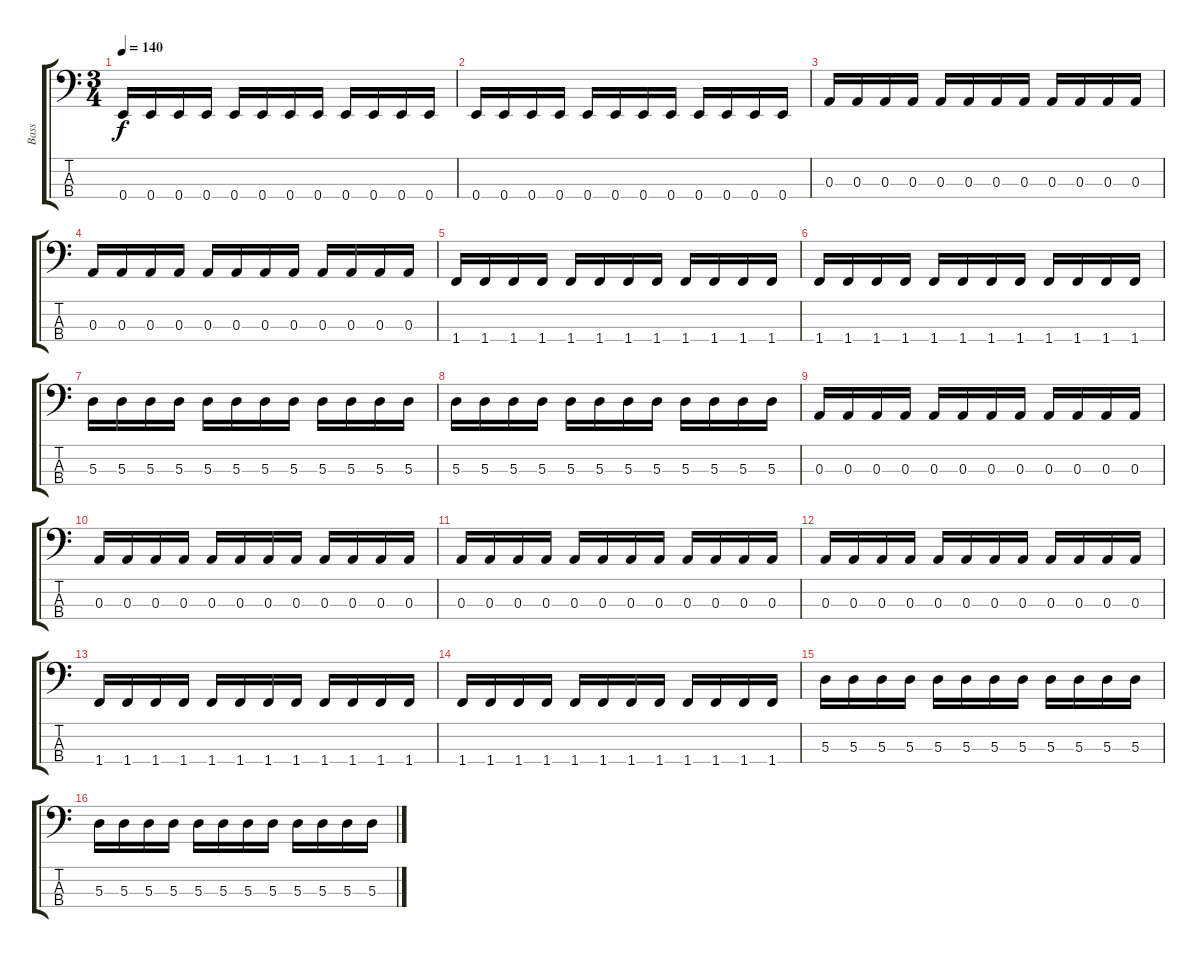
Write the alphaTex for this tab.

\track ("Bass" "Bass") {instrument electricbassfinger}
\staff {score tabs}
\tuning (G2 D2 A1 E1) {hide}
\ts (3 4)
\tempo 140
\clef f4
\ks c
0.4.16{dy f} 0.4.16 0.4.16 0.4.16 0.4.16 0.4.16 0.4.16 0.4.16 0.4.16 0.4.16 0.4.16 0.4.16 |
0.4.16 0.4.16 0.4.16 0.4.16 0.4.16 0.4.16 0.4.16 0.4.16 0.4.16 0.4.16 0.4.16 0.4.16 |
0.3.16 0.3.16 0.3.16 0.3.16 0.3.16 0.3.16 0.3.16 0.3.16 0.3.16 0.3.16 0.3.16 0.3.16 |
0.3.16 0.3.16 0.3.16 0.3.16 0.3.16 0.3.16 0.3.16 0.3.16 0.3.16 0.3.16 0.3.16 0.3.16 |
1.4.16 1.4.16 1.4.16 1.4.16 1.4.16 1.4.16 1.4.16 1.4.16 1.4.16 1.4.16 1.4.16 1.4.16 |
1.4.16 1.4.16 1.4.16 1.4.16 1.4.16 1.4.16 1.4.16 1.4.16 1.4.16 1.4.16 1.4.16 1.4.16 |
5.3.16 5.3.16 5.3.16 5.3.16 5.3.16 5.3.16 5.3.16 5.3.16 5.3.16 5.3.16 5.3.16 5.3.16 |
5.3.16 5.3.16 5.3.16 5.3.16 5.3.16 5.3.16 5.3.16 5.3.16 5.3.16 5.3.16 5.3.16 5.3.16 |
0.3.16 0.3.16 0.3.16 0.3.16 0.3.16 0.3.16 0.3.16 0.3.16 0.3.16 0.3.16 0.3.16 0.3.16 |
0.3.16 0.3.16 0.3.16 0.3.16 0.3.16 0.3.16 0.3.16 0.3.16 0.3.16 0.3.16 0.3.16 0.3.16 |
0.3.16 0.3.16 0.3.16 0.3.16 0.3.16 0.3.16 0.3.16 0.3.16 0.3.16 0.3.16 0.3.16 0.3.16 |
0.3.16 0.3.16 0.3.16 0.3.16 0.3.16 0.3.16 0.3.16 0.3.16 0.3.16 0.3.16 0.3.16 0.3.16 |
1.4.16 1.4.16 1.4.16 1.4.16 1.4.16 1.4.16 1.4.16 1.4.16 1.4.16 1.4.16 1.4.16 1.4.16 |
1.4.16 1.4.16 1.4.16 1.4.16 1.4.16 1.4.16 1.4.16 1.4.16 1.4.16 1.4.16 1.4.16 1.4.16 |
5.3.16 5.3.16 5.3.16 5.3.16 5.3.16 5.3.16 5.3.16 5.3.16 5.3.16 5.3.16 5.3.16 5.3.16 |
5.3.16 5.3.16 5.3.16 5.3.16 5.3.16 5.3.16 5.3.16 5.3.16 5.3.16 5.3.16 5.3.16 5.3.16
